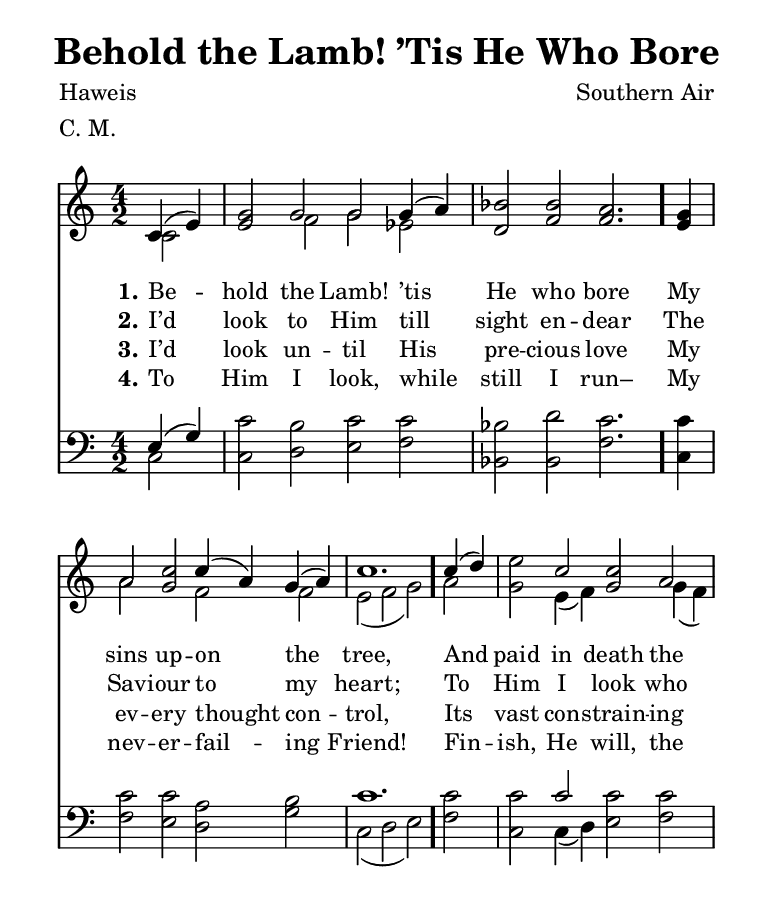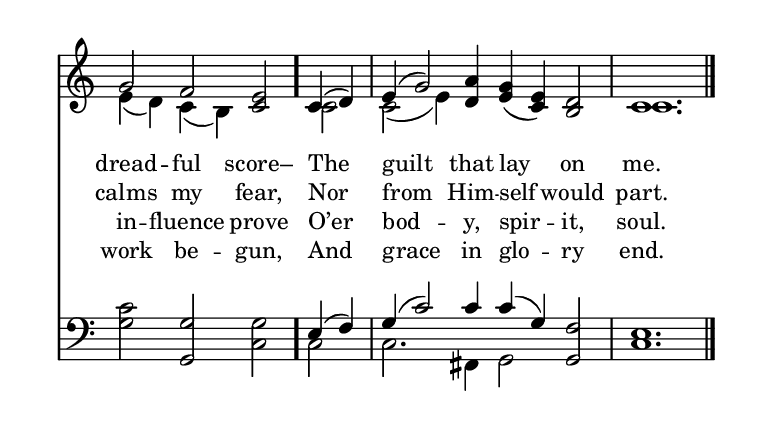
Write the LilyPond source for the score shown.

\include "common/global.ily"
\paper {
  \include "common/paper.ily"
  ragged-bottom = ##t
  ragged-last-bottom = ##t
  systems-per-page = #(cond (is-eogsized 2) (#t #f))
}

\header{
  %gospel
  hymnnumber = "61"
  title = "Behold the Lamb! ’Tis He Who Bore"
  tunename = "St. Louis"
  meter = "C. M."
  poet = "Haweis"
  composer = "Southern Air"
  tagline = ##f
}

% for fermata in MIDI
ta = { \tempo 2=80 }
tb = { \tempo 2=40 }

global = {
  \include "common/overrides.ily"
  \override Staff.TimeSignature.style = #'numbered
  \time 4/2
  \override Score.MetronomeMark.transparent = ##t % hide all fermata changes too
  \ta
  \key c \major
  \partial 2
  \autoBeamOff
}

notesSoprano = {
\global
\relative c' {

  { c4( e4) | g2 g2 g2 g4( a4) | bes2 bes2 a2. }
  { g4 | a2 c2 c4( a4) g4( a4) | c1. }
  { c4( d4) | e2 c2 c2 a2 | g2 f2 e2 }
%  { c4( d4) | e4( g4) a4 g4( e4) | d2 c1 } % this is how it looks in my probably-mismarked photocopy
  { c4( d4) | e4( g2) a4 g4( e4) d2 | c1. } % I changed the c1 to a c1. at the end to make it fit, and moved the barcheck

  \bar "|."

}
}

notesAlto = {
\global
\relative e' {

  { c2 | e2 f2 g2 ees2 | d2 f2 f2. }
  { e4 | a2 g2 f2 f2 | e2( f2 g2) }
  { a2 | g2 e4( f4) g2 g4( f4) | e4( d4) c4( b4) c2 }
  { c2 | c2( e4) d4 e4( c4) b2 | c1. }

}
}

notesTenor = {
\global
\relative a {

  { e4( g4) | c2 b2 c2 c2 | bes2 d2 c2. }
  { c4 | c2 c2 a2 b2 | c1. }
  { c2 | c2 c2 c2 c2 | c2 g2 g2 }
  { e4( f4) | g4( c2) c4 c4( g4) f2 | e1. }

}
}

notesBass = {
\global
\relative f {

  { c2 | c2 d2 e2 f2 | bes,2 bes2 f'2. }
  { c4 | f2 e2 d2 g2 | c,2( d2 e2) }
  { f2 | c2 c4( d4) e2 f2 | g2 g,2 c2 }
  { c2 | c2. fis,4 g2 g2 | c1. }

}
}

wordsA = \lyricmode {
\set stanza = "1."

Be -- hold the Lamb! ’tis He who bore \bar "."
My sins up -- on the tree, \bar "." \eogbreak
And paid in death the dread -- ful score– \bar "."
The guilt that lay on me. \bar "." \eogbreak

}

wordsB = \lyricmode {
\set stanza = "2."

I’d look to Him till sight en -- dear
The Sav -- iour to my heart;
To Him I look who calms my fear,
Nor from Him -- self would part.

}

wordsC = \lyricmode {
\set stanza = "3."

I’d look un -- til His pre -- cious love
My ev -- ery thought con -- trol,
Its vast con -- strain -- ing in -- fluence prove
O’er bod -- y, spir -- it, soul.

}

wordsD = \lyricmode {
\set stanza = "4."

To Him I look, while still I run–
My nev -- er -- fail -- ing Friend!
Fin -- ish, He will, the work be -- gun,
And grace in glo -- ry end.

}

\score {
  \context ChoirStaff <<
    \context Staff = upper <<
      \set Staff.autoBeaming = ##f
      \set ChoirStaff.systemStartDelimiter = #'SystemStartBar
      \set ChoirStaff.printPartCombineTexts = ##f
      \partcombine #'(2 . 9) \notesSoprano \notesAlto
      \context NullVoice = sopranos { \voiceOne << \notesSoprano >> }
      \context Lyrics = one   \lyricsto sopranos \wordsA
      \context Lyrics = two   \lyricsto sopranos \wordsB
      \context Lyrics = three \lyricsto sopranos \wordsC
      \context Lyrics = four  \lyricsto sopranos \wordsD
      %\context Lyrics = five  \lyricsto sopranos \wordsE
    >>
    \context Staff = men <<
      \set Staff.autoBeaming = ##f
      \clef bass
      \set ChoirStaff.printPartCombineTexts = ##f
      \partcombine #'(2 . 9) \notesTenor \notesBass
    >>
  >>
  \layout {
    \include "common/layout.ily"
  }
  \midi{
    \include "common/midi.ily"
  }
}

\version "2.19.49"  % necessary for upgrading to future LilyPond versions.

% vi:set et ts=2 sw=2 ai nocindent syntax=lilypond:
